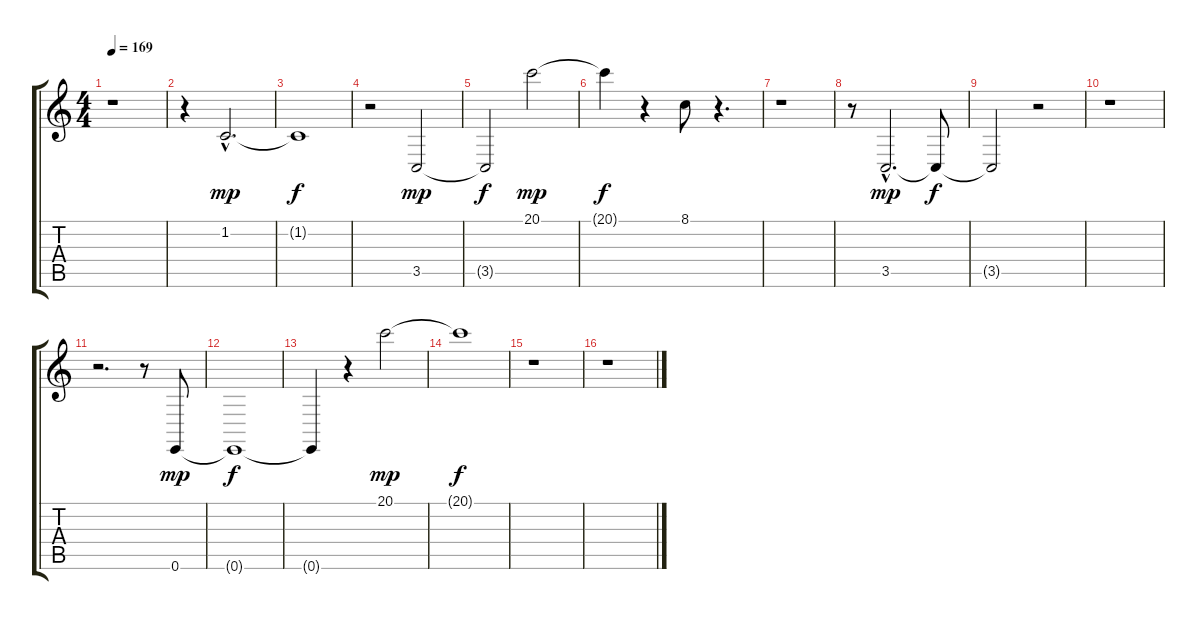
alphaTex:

\track "" {instrument birdtweet}
\staff {score tabs}
\tuning (E4 B3 G3 D3 A2 E2) {hide}
\ts (4 4)
\tempo 169
\clef g2
\ks c
r.1{dy f} |
r.4 1.2{hac}.2{d dy mp} |
1.2{t}.1{dy f} |
r.2 3.5.2{dy mp} |
3.5{t}.2{dy f} 20.1.2{dy mp} |
20.1{t}.4{dy f} r.4 8.1.8 r.4{d} |
r.1 |
r.8 3.5{hac}.2{d dy mp} 3.5{t}.8{dy f} |
3.5{t}.2 r.2 |
r.1 |
r.2{d} r.8 0.6.8{dy mp} |
0.6{t}.1{dy f} |
0.6{t}.4 r.4 20.1.2{dy mp} |
20.1{t}.1{dy f} |
r.1 |
r.1
